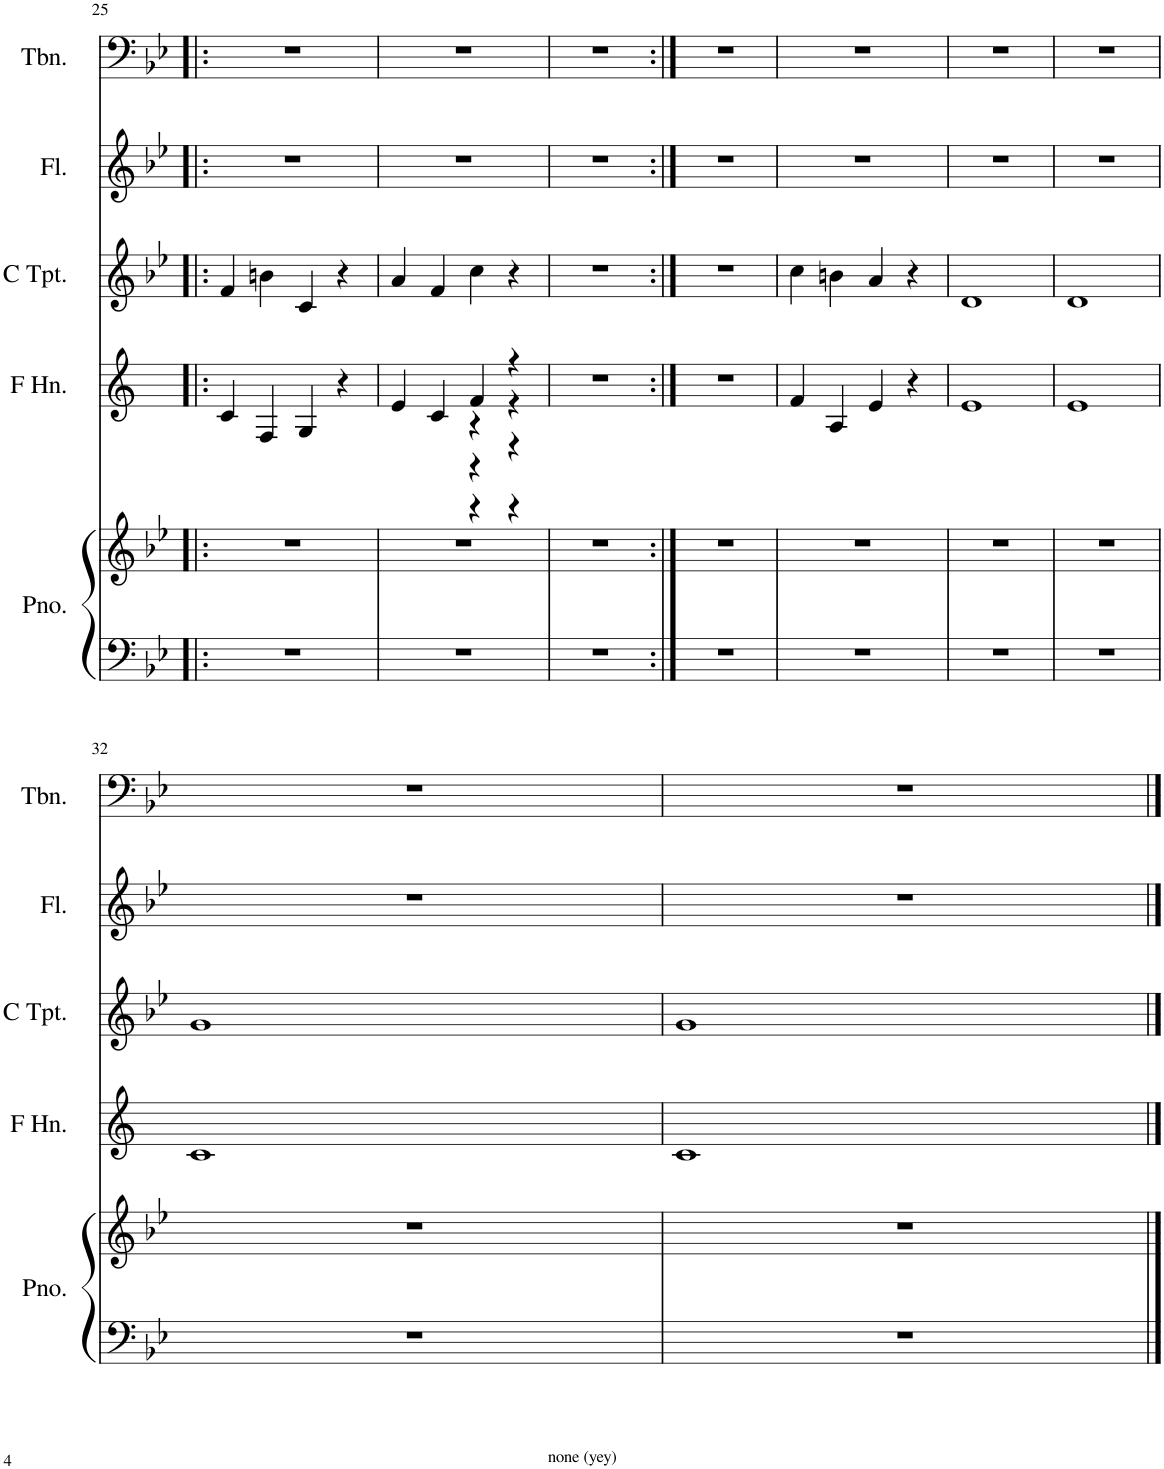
**kern	**kern	**kern	**kern	**kern	**kern
*part5	*part5	*part4	*part3	*part2	*part1
*staff6	*staff5	*staff4	*staff3	*staff2	*staff1
*I"Piano	*	*I"Horn in F	*I"C Trumpet	*I"Flute	*I"Trombone
*I'Pno.	*	*	*I'C Tpt.	*I'Fl.	*I'Tbn.
!!LO:PB:g=z
*clefF4	*clefG2	*clefG2	*clefG2	*clefG2	*clefF4
*	*	*ITrd4c7	*	*	*
*k[b-e-]	*k[b-e-]	*k[]	*k[b-e-]	*k[b-e-]	*k[b-e-]
*M4/4	*M4/4	*M4/4	*M4/4	*M4/4	*M4/4
*met(c)	*met(c)	*met(c)	*met(c)	*met(c)	*met(c)
=25!|:	=25!|:	=25!|:	=25!|:	=25!|:	=25!|:
1r	1r	4c/	4f/	1r	1r
.	.	4F/	4bn\	.	.
.	.	4G/	4c/	.	.
.	.	4r	4r	.	.
=26	=26	=26	=26	=26	=26
*	*	*^	*	*	*
*	*	*	*^	*	*	*
*	*	*	*	*^	*	*	*
1r	1r	4e/	2ryy	2ryy	2ryy	4a/	1r	1r
.	.	4c/	.	.	.	4f/	.	.
.	.	4f/	4r	4r	4r	4cc\	.	.
.	.	4r	4r	4r	4r	4r	.	.
*	*	*v	*v	*v	*v	*	*	*
=27	=27	=27	=27	=27	=27
1r	1r	1r	1r	1r	1r
=28:|!	=28:|!	=28:|!	=28:|!	=28:|!	=28:|!
1r	1r	1r	1r	1r	1r
=29	=29	=29	=29	=29	=29
1r	1r	4f/	4cc\	1r	1r
.	.	4A/	4bn\	.	.
.	.	4e/	4a/	.	.
.	.	4r	4r	.	.
=30	=30	=30	=30	=30	=30
1r	1r	1e	1d	1r	1r
=31	=31	=31	=31	=31	=31
1r	1r	1e	1d	1r	1r
!!LO:LB:g=z
=32	=32	=32	=32	=32	=32
1r	1r	1c	1g	1r	1r
=33	=33	=33	=33	=33	=33
1r	1r	1c	1g	1r	1r
==	==	==	==	==	==
*-	*-	*-	*-	*-	*-
